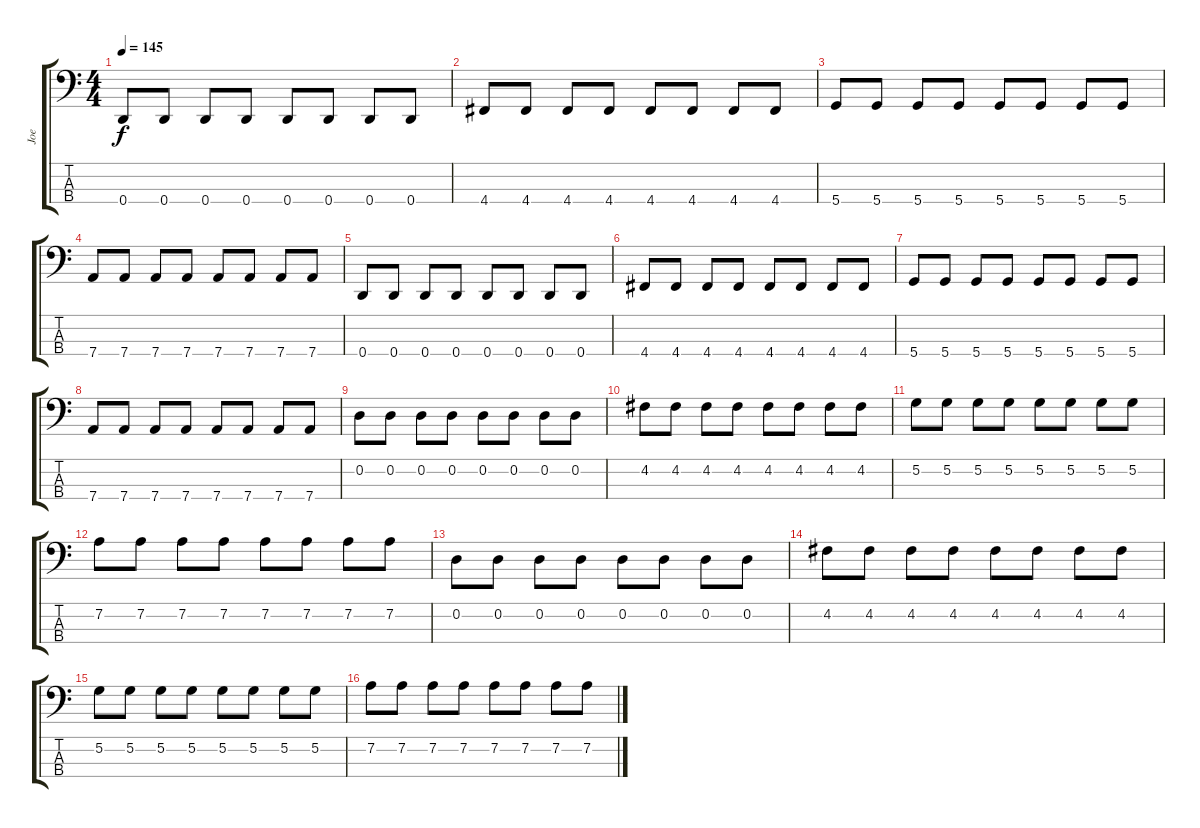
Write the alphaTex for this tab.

\track ("Joe" "Joe") {instrument electricbasspick}
\staff {score tabs}
\tuning (G2 D2 A1 D1) {hide}
\ts (4 4)
\tempo 145
\clef f4
\ks c
0.4.8{dy f} 0.4.8 0.4.8 0.4.8 0.4.8 0.4.8 0.4.8 0.4.8 |
4.4.8 4.4.8 4.4.8 4.4.8 4.4.8 4.4.8 4.4.8 4.4.8 |
5.4.8 5.4.8 5.4.8 5.4.8 5.4.8 5.4.8 5.4.8 5.4.8 |
7.4.8 7.4.8 7.4.8 7.4.8 7.4.8 7.4.8 7.4.8 7.4.8 |
0.4.8 0.4.8 0.4.8 0.4.8 0.4.8 0.4.8 0.4.8 0.4.8 |
4.4.8 4.4.8 4.4.8 4.4.8 4.4.8 4.4.8 4.4.8 4.4.8 |
5.4.8 5.4.8 5.4.8 5.4.8 5.4.8 5.4.8 5.4.8 5.4.8 |
7.4.8 7.4.8 7.4.8 7.4.8 7.4.8 7.4.8 7.4.8 7.4.8 |
0.2.8 0.2.8 0.2.8 0.2.8 0.2.8 0.2.8 0.2.8 0.2.8 |
4.2.8 4.2.8 4.2.8 4.2.8 4.2.8 4.2.8 4.2.8 4.2.8 |
5.2.8 5.2.8 5.2.8 5.2.8 5.2.8 5.2.8 5.2.8 5.2.8 |
7.2.8 7.2.8 7.2.8 7.2.8 7.2.8 7.2.8 7.2.8 7.2.8 |
0.2.8 0.2.8 0.2.8 0.2.8 0.2.8 0.2.8 0.2.8 0.2.8 |
4.2.8 4.2.8 4.2.8 4.2.8 4.2.8 4.2.8 4.2.8 4.2.8 |
5.2.8 5.2.8 5.2.8 5.2.8 5.2.8 5.2.8 5.2.8 5.2.8 |
7.2.8 7.2.8 7.2.8 7.2.8 7.2.8 7.2.8 7.2.8 7.2.8
